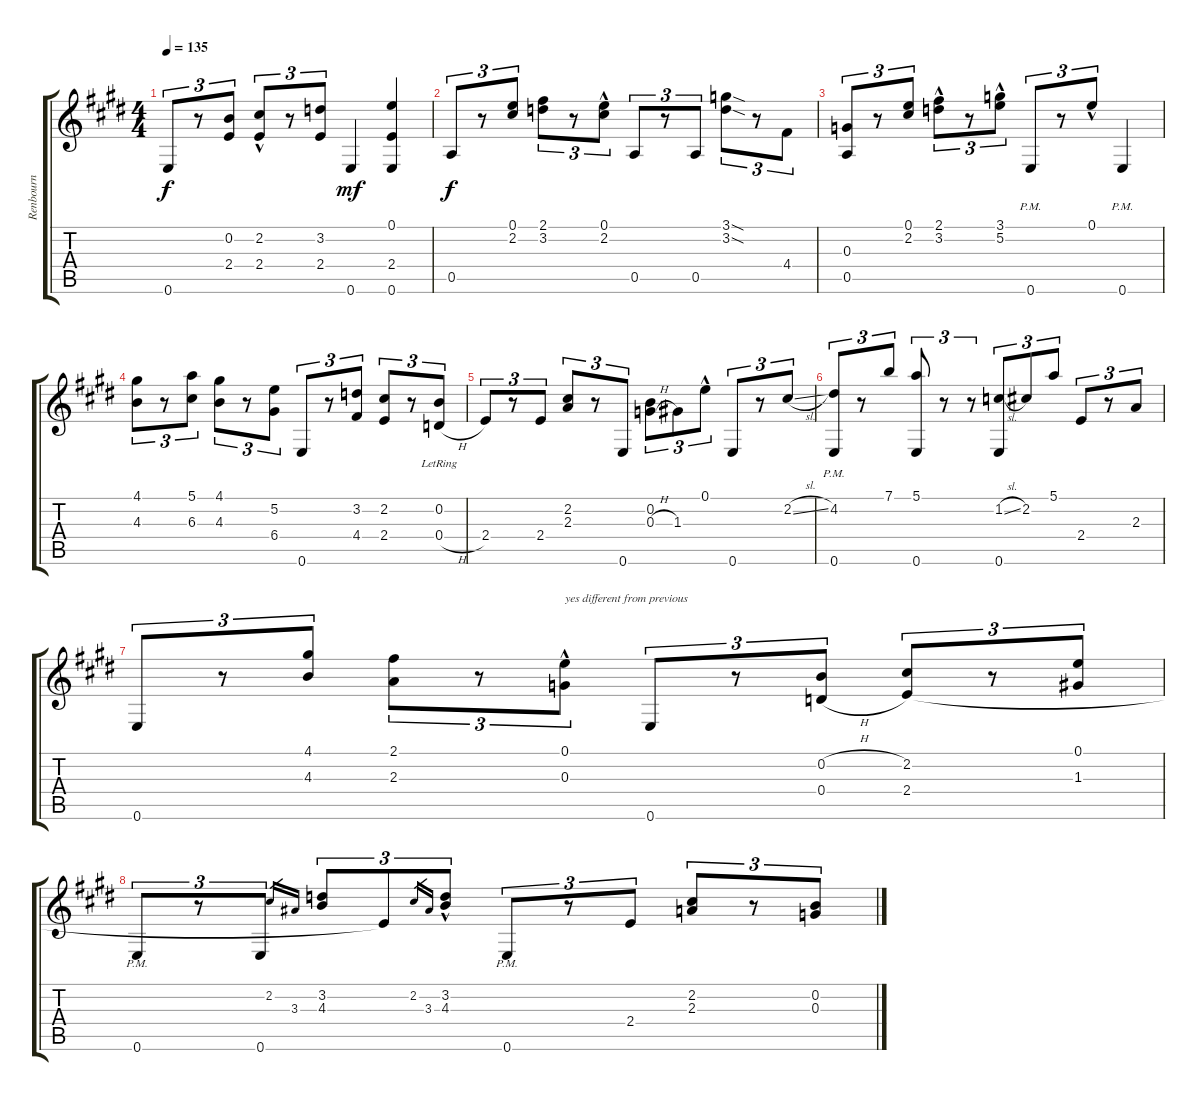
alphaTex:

\track ("Renbourn" "Renbourn") {instrument acousticguitarnylon}
\staff {score tabs}
\tuning (E4 B3 G3 D3 A2 E2) {hide}
\ts (4 4)
\tempo 135
\clef g2
\ks e
0.6.8{tu (3 2) dy f} r.8{tu (3 2)} (0.2 2.4).8{tu (3 2)} (2.2{hac} 2.4{hac}).8{tu (3 2)} r.8{tu (3 2)} (3.2 2.4).8{tu (3 2)} 0.6.4{dy mf} (0.1 2.4 0.6).4 |
0.5.8{tu (3 2) dy f} r.8{tu (3 2)} (0.1 2.2).8{tu (3 2)} (2.1 3.2).8{tu (3 2)} r.8{tu (3 2)} (0.1{hac} 2.2{hac}).8{tu (3 2)} 0.5.8{tu (3 2)} r.8{tu (3 2)} 0.5.8{tu (3 2)} (3.1{sod} 3.2{sod}).8{tu (3 2)} r.8{tu (3 2)} 4.4.8{tu (3 2)} |
(0.3 0.5).8{tu (3 2)} r.8{tu (3 2)} (0.1 2.2).8{tu (3 2)} (2.1 3.2{hac}).8{tu (3 2)} r.8{tu (3 2)} (3.1{hac} 5.2).8{tu (3 2)} 0.6{pm}.8{tu (3 2)} r.8{tu (3 2)} 0.1{hac}.8{tu (3 2)} 0.6{pm}.4 |
(4.1 4.3).8{tu (3 2)} r.8{tu (3 2)} (5.1 6.3).8{tu (3 2)} (4.1 4.3).8{tu (3 2)} r.8{tu (3 2)} (5.2 6.4).8{tu (3 2)} 0.6.8{tu (3 2)} r.8{tu (3 2)} (3.2 4.4).8{tu (3 2)} (2.2 2.4).8{tu (3 2)} r.8{tu (3 2)} (0.2{lr} 0.4{h}).8{tu (3 2)} |
2.4.8{tu (3 2)} r.8{tu (3 2)} 2.4.8{tu (3 2)} (2.2 2.3).8{tu (3 2)} r.8{tu (3 2)} 0.6.8{tu (3 2)} (0.2 0.3{h}).8{tu (3 2)} 1.3.8{tu (3 2)} 0.1{hac}.8{tu (3 2)} 0.6.8{tu (3 2)} r.8{tu (3 2)} 2.2{sl}.8{tu (3 2)} |
(4.2 0.6{pm}).8{tu (3 2)} r.8{tu (3 2)} 7.1.8{tu (3 2)} (5.1 0.6).8{tu (3 2)} r.8{tu (3 2)} r.8{tu (3 2)} (1.2{sl} 0.6).8{tu (3 2)} 2.2.8{tu (3 2)} 5.1.8{tu (3 2)} 2.4.8{tu (3 2)} r.8{tu (3 2)} 2.3.8{tu (3 2)} |
0.6.8{tu (3 2)} r.8{tu (3 2)} (4.1 4.3).8{tu (3 2)} (2.1 2.3).8{tu (3 2)} r.8{tu (3 2)} (0.1{hac} 0.3{hac}).8{tu (3 2) txt "yes different from previous"} 0.6.8{tu (3 2)} r.8{tu (3 2)} (0.2{h} 0.4{h}).8{tu (3 2)} (2.2 2.4).8{tu (3 2)} r.8{tu (3 2)} (0.1 1.3).8{tu (3 2)} |
0.6{pm}.8{tu (3 2)} r.8{tu (3 2)} 0.6.8{tu (3 2)} 2.2.16{gr} 3.3.16{gr} (3.2 4.3).8{tu (3 2)} 2.4{t}.8{tu (3 2)} 2.2.16{gr} 3.3.16{gr} (3.2{hac} 4.3{hac}).8{tu (3 2)} 0.6{pm}.8{tu (3 2)} r.8{tu (3 2)} 2.4.8{tu (3 2)} (2.2 2.3).8{tu (3 2)} r.8{tu (3 2)} (0.2 0.3{h}).8{tu (3 2)}
